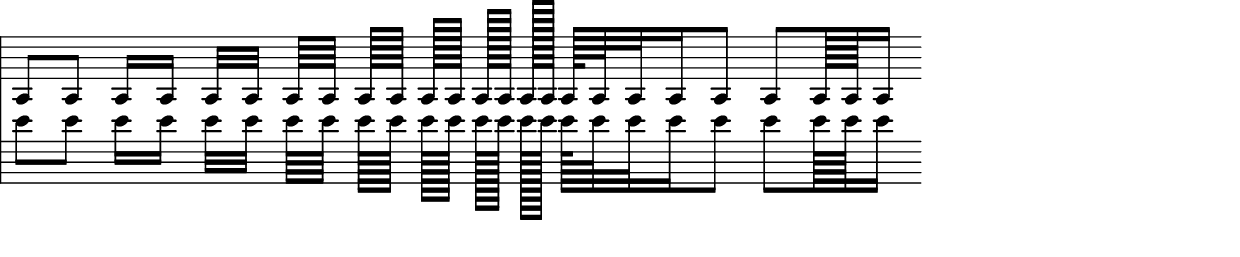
%% Generated by lilypond-book
%% Options: [exampleindent=10.16\mm,indent=0\mm,line-width=160\mm]
\include "lilypond-book-preamble.ly"


% ****************************************************************
% Start cut-&-pastable-section
% ****************************************************************

#(ly:set-option 'eps-box-padding 3.000000)



\paper {
  indent = 0\mm
  line-width = 160\mm
  % offset the left padding, also add 1mm as lilypond creates cropped
  % images with a little space on the right
  line-width = #(- line-width (* mm  3.000000) (* mm 1))
}

\layout {
  
}




% ****************************************************************
% ly snippet:
% ****************************************************************
\sourcefilename "/lilypond-2.23.82/input/regression/beaming-more-than-4-beams-normal-size.ly"
\sourcefileline 0

\version "2.21.0"

\header{
texidoc="
Inside-staff beams should align with staff lines (sit, straddle, hang) as
smoothly as possible (standard-sized beams).  The outside-staff beams do not
interfere with staff lines, so the inside-staff beams are more important when
it comes to beam quanting/@/scoring/@/positioning."
}

\layout {
  indent = 0
  ragged-right = ##t
  \context {
    \Staff
    \omit Clef
    \omit TimeSignature
  }
}

testMusic = {
  \cadenzaOn
   a8[ 8]
   16[ 16]
   32[ 32]
   64[ 64]
   128[ 128]
   256[ 256]
   512[ 512]
   1024[ 1024]
   128[ 64 32 16 8]
   8[ 128 128 16]
}

<<
  \new Staff \testMusic
  \new Staff \transpose a c''' \testMusic
>>



% ****************************************************************
% end ly snippet
% ****************************************************************
